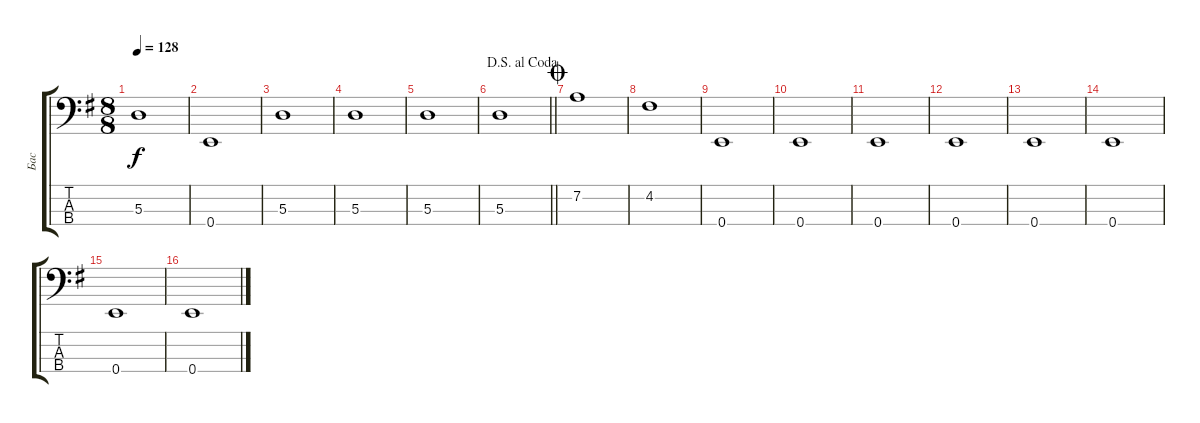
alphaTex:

\track ("Бас" "Бас") {instrument electricbassfinger}
\staff {score tabs}
\tuning (G2 D2 A1 E1) {hide}
\ts (8 8)
\tempo 128
\clef f4
\ks g
5.3.1{dy f} |
0.4.1 |
5.3.1 |
5.3.1 |
5.3.1 |
\jump dalsegnoalcoda
\barLineRight lightlight
5.3.1 |
\jump coda
7.2.1 |
4.2.1 |
0.4.1 |
0.4.1 |
0.4.1 |
0.4.1 |
0.4.1 |
0.4.1 |
0.4.1 |
0.4.1
